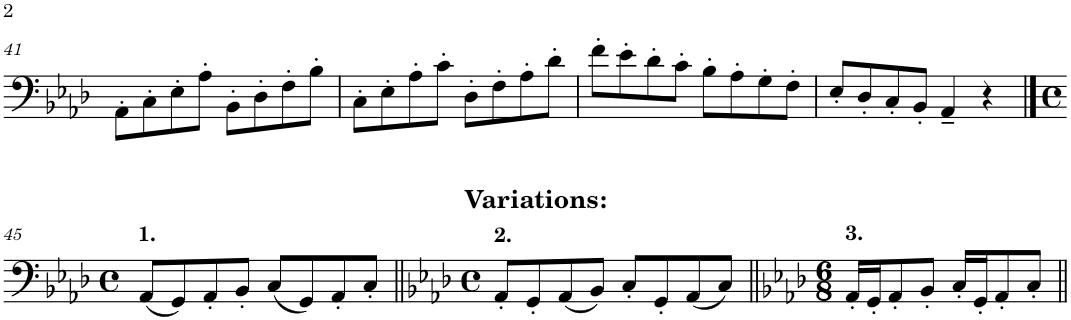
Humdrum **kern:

**kern
*part1
*staff1
*I"Trombone
*I'Tbn.
!!LO:PB:g=z
*clefF4
*k[b-e-a-d-]
*M4/4
*met(c)
=41
8AA-'\L
8C'\
8E-'\
8A-'\J
8BB-'\L
8D-'\
8F'\
8B-'\J
=42
8C'\L
8E-'\
8A-'\
8c'\J
8D-'\L
8F'\
8A-'\
8d-'\J
=43
8f'\L
8e-'\
8d-'\
8c'\J
8B-'\L
8A-'\
8G'\
8F'\J
=44
8E-'/L
8D-'/
8C'/
8BB-'/J
4AA-~/
4r
!!LO:LB:g=z
==45
*M4/4
*met(c)
!LO:TX:a:B:t=Variations&colon;
!LO:TX:a:B:t=1.
(8AA-/L
8GG/)
8AA-'/
8BB-'/J
(8C/L
8GG/)
8AA-'/
8C'/J
=46||
*k[b-e-a-d-]
*M4/4
*met(c)
!LO:TX:a:B:t=2.
8AA-'/L
8GG'/
(8AA-/
8BB-/J)
8C'/L
8GG'/
(8AA-/
8C/J)
=47||
*k[b-e-a-d-]
*M6/8
!LO:TX:a:B:t=3.
16AA-'/LL
16GG'/J
8AA-'/
8BB-'/J
16C'/LL
16GG'/J
8AA-'/
8C'/J
=||
*-
